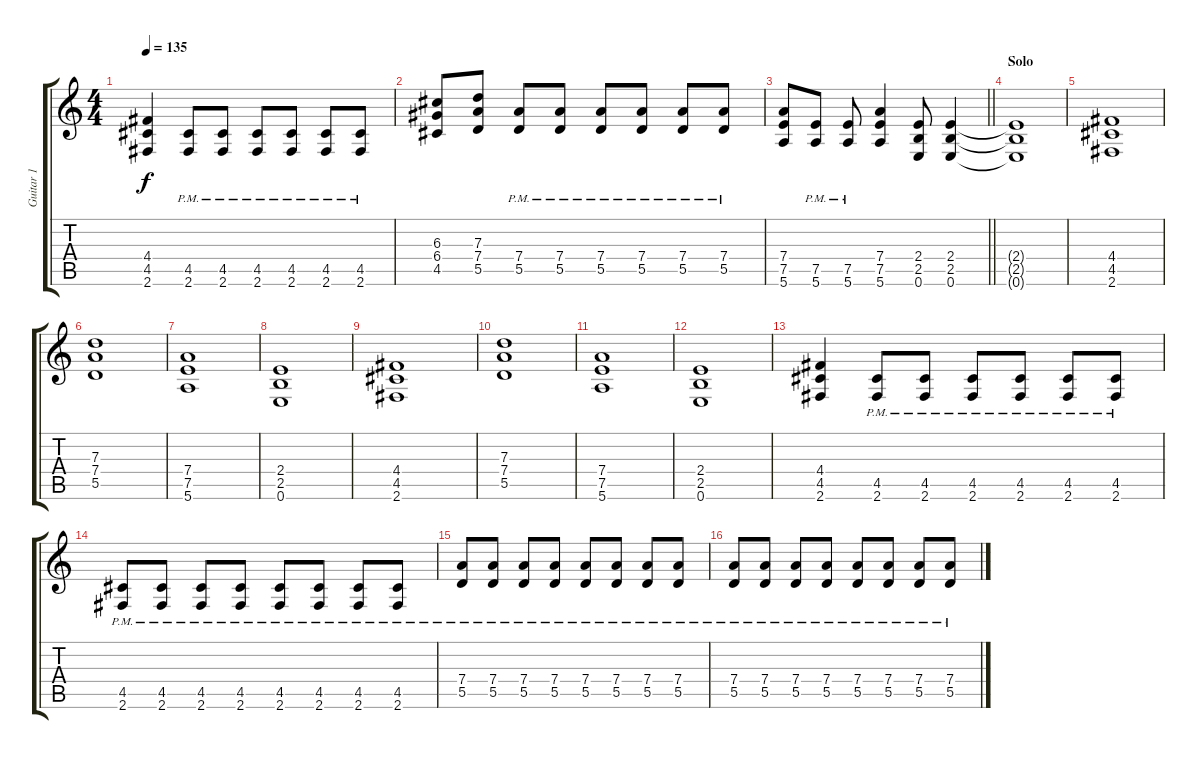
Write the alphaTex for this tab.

\track ("Guitar 1" "Guitar 1") {instrument overdrivenguitar}
\staff {score tabs}
\tuning (E4 B3 G3 D3 A2 E2) {hide}
\ts (4 4)
\tempo 135
\clef g2
\ks c
(4.4 4.5 2.6).4{dy f} (4.5{pm} 2.6{pm}).8 (4.5{pm} 2.6{pm}).8 (4.5{pm} 2.6{pm}).8 (4.5{pm} 2.6{pm}).8 (4.5{pm} 2.6{pm}).8 (4.5{pm} 2.6{pm}).8 |
(6.3 6.4 4.5).8 (7.3 7.4 5.5).8 (7.4{pm} 5.5{pm}).8 (7.4{pm} 5.5{pm}).8 (7.4{pm} 5.5{pm}).8 (7.4{pm} 5.5{pm}).8 (7.4{pm} 5.5{pm}).8 (7.4{pm} 5.5{pm}).8 |
\barLineRight lightlight
(7.4 7.5 5.6).8 (7.5{pm} 5.6{pm}).8 (7.5{pm} 5.6{pm}).8 (7.4 7.5 5.6).4 (2.4 2.5 0.6).8 (2.4 2.5 0.6).4 |
\section ("" "Solo")
(2.4{t} 2.5{t} 0.6{t}).1 |
(4.4 4.5 2.6).1 |
(7.3 7.4 5.5).1 |
(7.4 7.5 5.6).1 |
(2.4 2.5 0.6).1 |
(4.4 4.5 2.6).1 |
(7.3 7.4 5.5).1 |
(7.4 7.5 5.6).1 |
(2.4 2.5 0.6).1 |
(4.4 4.5 2.6).4 (4.5{pm} 2.6{pm}).8 (4.5{pm} 2.6{pm}).8 (4.5{pm} 2.6{pm}).8 (4.5{pm} 2.6{pm}).8 (4.5{pm} 2.6{pm}).8 (4.5{pm} 2.6{pm}).8 |
(4.5{pm} 2.6{pm}).8 (4.5{pm} 2.6{pm}).8 (4.5{pm} 2.6{pm}).8 (4.5{pm} 2.6{pm}).8 (4.5{pm} 2.6{pm}).8 (4.5{pm} 2.6{pm}).8 (4.5{pm} 2.6{pm}).8 (4.5{pm} 2.6{pm}).8 |
(7.4{pm} 5.5{pm}).8 (7.4{pm} 5.5{pm}).8 (7.4{pm} 5.5{pm}).8 (7.4{pm} 5.5{pm}).8 (7.4{pm} 5.5{pm}).8 (7.4{pm} 5.5{pm}).8 (7.4{pm} 5.5{pm}).8 (7.4{pm} 5.5{pm}).8 |
(7.4{pm} 5.5{pm}).8 (7.4{pm} 5.5{pm}).8 (7.4{pm} 5.5{pm}).8 (7.4{pm} 5.5{pm}).8 (7.4{pm} 5.5{pm}).8 (7.4{pm} 5.5{pm}).8 (7.4{pm} 5.5{pm}).8 (7.4{pm} 5.5{pm}).8
